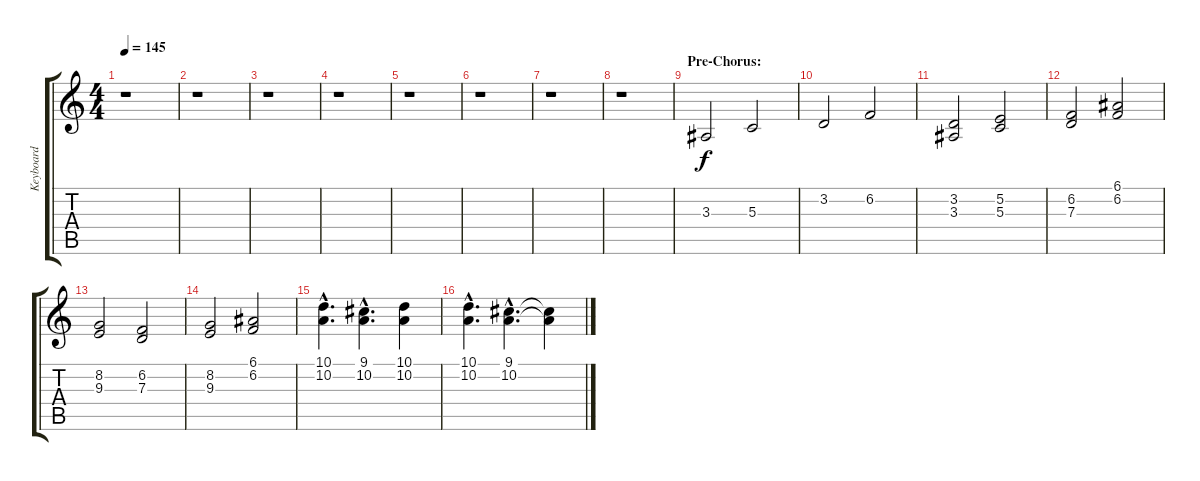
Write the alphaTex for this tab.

\track ("Keyboard" "Keyboard") {instrument pad8sweep}
\staff {score tabs}
\tuning (E4 B3 G3 D3 A2 E2) {hide}
\ts (4 4)
\tempo 145
\clef g2
\ks c
r.1{dy f} |
r.1 |
r.1 |
r.1 |
r.1 |
r.1 |
r.1 |
r.1 |
\section ("" "Pre-Chorus:")
3.3.2{volume 14 instrument pad8sweep} 5.3.2 |
3.2.2 6.2.2 |
(3.2 3.3).2 (5.2 5.3).2 |
(6.2 7.3).2 (6.1 6.2).2 |
(8.2 9.3).2 (6.2 7.3).2 |
(8.2 9.3).2 (6.1 6.2).2 |
(10.1{hac} 10.2{hac}).4{d} (9.1{hac} 10.2{hac}).4{d} (10.1 10.2).4 |
(10.1{hac} 10.2{hac}).4{d} (9.1{hac} 10.2{hac}).4{d} (9.1{t} 10.2{t}).4
